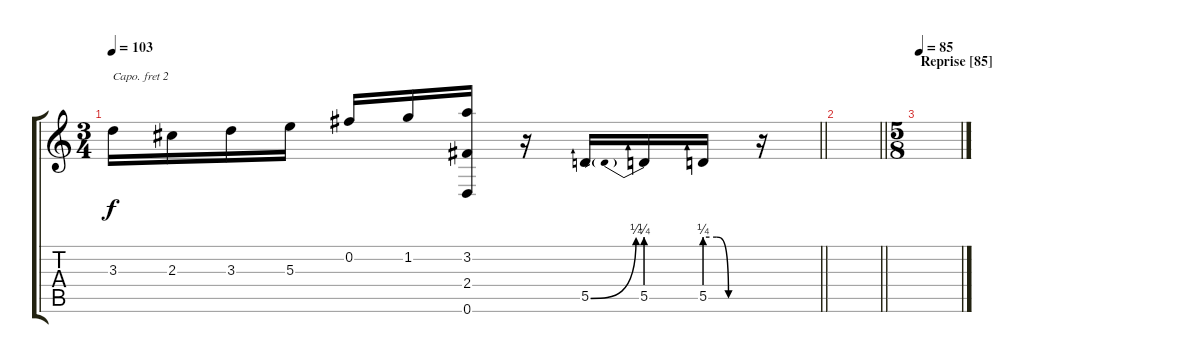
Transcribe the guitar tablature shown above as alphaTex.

\track "" {instrument overdrivenguitar}
\staff {score tabs}
\capo 2
\tuning (G4 E4 A3 D3 G2 C2) {hide}
\ts (3 4)
\tempo 103
\clef g2
\barLineRight lightlight
\ks c
3.3.16{dy f} 2.3.16 3.3.16 5.3.16 0.2.16 1.2.16 (3.2 2.4 0.6).16 r.16 5.5{be (bend 0 0 60 1)}.16 5.5{be (prebend 0 1 60 1)}.16 5.5{be (custom 0 1 15 1 30 0 60 0)}.16 r.16 |
\barLineRight lightlight
|
\ts (5 8)
\section ("" "Reprise [85]")
\tempo 85
